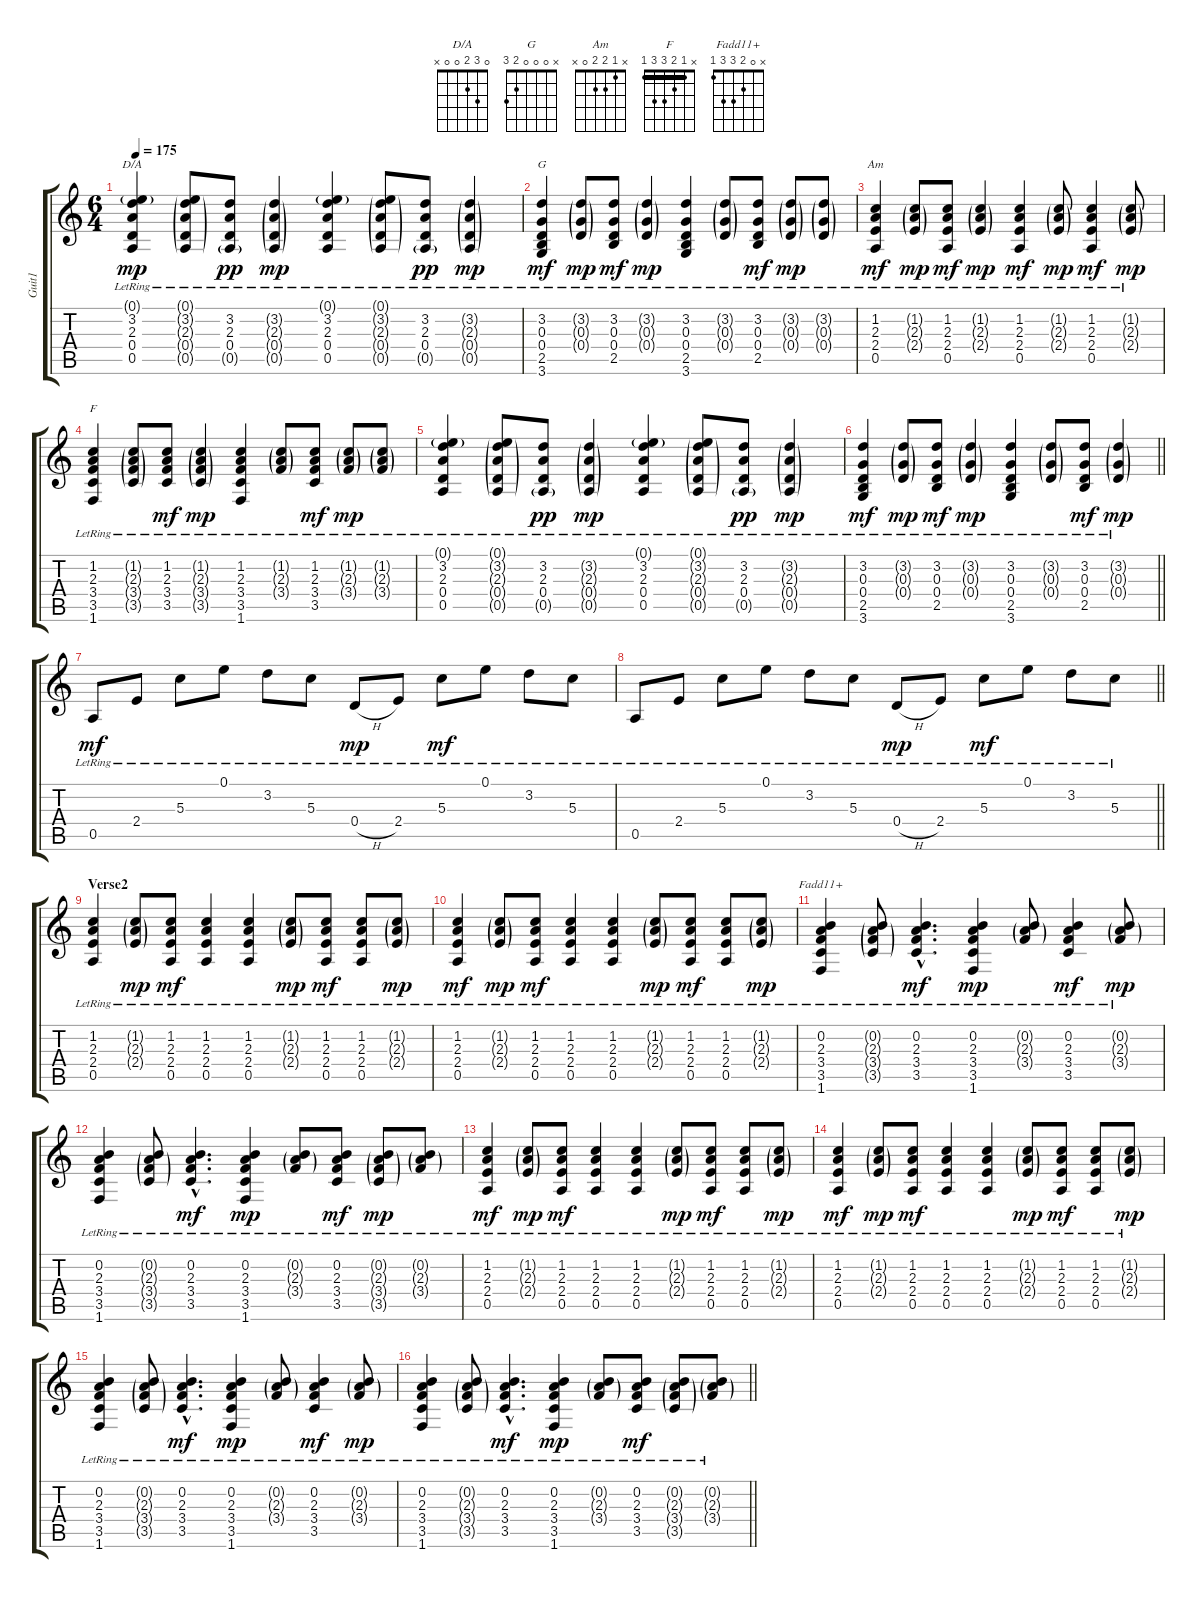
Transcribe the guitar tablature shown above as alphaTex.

\track ("Guit1" "Guit1") {instrument acousticguitarsteel}
\staff {score tabs}
\tuning (E4 B3 G3 D3 A2 E2) {hide}
\chord ("D/A" 0 3 2 0 0 x)
\chord ("G" x 0 0 0 2 3)
\chord ("Am" x 1 2 2 0 x)
\chord ("F" x 1 2 3 3 1) {barre 1}
\chord ("Fadd11+" x 0 2 3 3 1)
\ts (6 4)
\tempo 175
\clef g2
\ks c
(0.1{g lr} 3.2{lr} 2.3{lr} 0.4{lr} 0.5{lr}).4{ch "D/A" dy mp} (0.1{g lr} 3.2{g lr} 2.3{g lr} 0.4{g lr} 0.5{g lr}).8 (3.2{lr} 2.3{lr} 0.4{lr} 0.5{g lr}).8{dy pp} (3.2{g lr} 2.3{g lr} 0.4{g lr} 0.5{g lr}).4{dy mp} (0.1{g lr} 3.2{lr} 2.3{lr} 0.4{lr} 0.5{lr}).4 (0.1{g lr} 3.2{g lr} 2.3{g lr} 0.4{g lr} 0.5{g lr}).8 (3.2{lr} 2.3{lr} 0.4{lr} 0.5{g lr}).8{dy pp} (3.2{g lr} 2.3{g lr} 0.4{g lr} 0.5{g lr}).4{dy mp} |
(3.2{lr} 0.3{lr} 0.4{lr} 2.5{lr} 3.6{lr}).4{ch "G" dy mf} (3.2{g lr} 0.3{g lr} 0.4{g lr}).8{dy mp} (3.2{lr} 0.3{lr} 0.4{lr} 2.5{lr}).8{dy mf} (3.2{g lr} 0.3{g lr} 0.4{g lr}).4{dy mp} (3.2{lr} 0.3{lr} 0.4{lr} 2.5 3.6).4 (3.2{g lr} 0.3{g lr} 0.4{g lr}).8 (3.2{lr} 0.3{lr} 0.4{lr} 2.5{lr}).8{dy mf} (3.2{g lr} 0.3{g lr} 0.4{g lr}).8{dy mp} (3.2{g lr} 0.3{g lr} 0.4{g lr}).8 |
(1.2{lr} 2.3{lr} 2.4{lr} 0.5{lr}).4{ch "Am" dy mf} (1.2{g lr} 2.3{g lr} 2.4{g lr}).8{dy mp} (1.2{lr} 2.3{lr} 2.4{lr} 0.5{lr}).8{dy mf} (1.2{g lr} 2.3{g lr} 2.4{g lr}).4{dy mp} (1.2{lr} 2.3{lr} 2.4{lr} 0.5{lr}).4{dy mf} (1.2{g lr} 2.3{g lr} 2.4{g lr}).8{dy mp} (1.2{lr} 2.3{lr} 2.4{lr} 0.5{lr}).4{dy mf} (1.2{g lr} 2.3{g lr} 2.4{g lr}).8{dy mp} |
(1.2{lr} 2.3{lr} 3.4{lr} 3.5{lr} 1.6{lr}).4{ch "F"} (1.2{g lr} 2.3{g lr} 3.4{g lr} 3.5{g}).8 (1.2{lr} 2.3{lr} 3.4{lr} 3.5{lr}).8{dy mf} (1.2{g lr} 2.3{g lr} 3.4{g lr} 3.5{g}).4{dy mp} (1.2{lr} 2.3{lr} 3.4{lr} 3.5{lr} 1.6{lr}).4 (1.2{g lr} 2.3{g lr} 3.4{g lr}).8 (1.2{lr} 2.3{lr} 3.4{lr} 3.5{lr}).8{dy mf} (1.2{g lr} 2.3{g lr} 3.4{g lr}).8{dy mp} (1.2{g lr} 2.3{g lr} 3.4{g lr}).8 |
(0.1{g lr} 3.2{lr} 2.3{lr} 0.4{lr} 0.5{lr}).4 (0.1{g lr} 3.2{g lr} 2.3{g lr} 0.4{g lr} 0.5{g lr}).8 (3.2{lr} 2.3{lr} 0.4{lr} 0.5{g lr}).8{dy pp} (3.2{g lr} 2.3{g lr} 0.4{g lr} 0.5{g lr}).4{dy mp} (0.1{g lr} 3.2{lr} 2.3{lr} 0.4{lr} 0.5{lr}).4 (0.1{g lr} 3.2{g lr} 2.3{g lr} 0.4{g lr} 0.5{g lr}).8 (3.2{lr} 2.3{lr} 0.4{lr} 0.5{g lr}).8{dy pp} (3.2{g lr} 2.3{g lr} 0.4{g lr} 0.5{g lr}).4{dy mp} |
\barLineRight lightlight
(3.2{lr} 0.3{lr} 0.4{lr} 2.5{lr} 3.6{lr}).4{dy mf} (3.2{g lr} 0.3{g lr} 0.4{g lr}).8{dy mp} (3.2{lr} 0.3{lr} 0.4{lr} 2.5{lr}).8{dy mf} (3.2{g lr} 0.3{g lr} 0.4{g lr}).4{dy mp} (3.2{lr} 0.3{lr} 0.4{lr} 2.5 3.6).4 (3.2{g lr} 0.3{g lr} 0.4{g lr}).8 (3.2{lr} 0.3{lr} 0.4{lr} 2.5{lr}).8{dy mf} (3.2{g lr} 0.3{g lr} 0.4{g lr}).4{dy mp} |
0.5{lr}.8{dy mf} 2.4{lr}.8 5.3{lr}.8 0.1{lr}.8 3.2{lr}.8 5.3{lr}.8 0.4{h lr}.8{dy mp} 2.4{lr}.8 5.3{lr}.8{dy mf} 0.1{lr}.8 3.2{lr}.8 5.3{lr}.8 |
\barLineRight lightlight
0.5{lr}.8 2.4{lr}.8 5.3{lr}.8 0.1{lr}.8 3.2{lr}.8 5.3{lr}.8 0.4{h lr}.8{dy mp} 2.4{lr}.8 5.3{lr}.8{dy mf} 0.1{lr}.8 3.2{lr}.8 5.3{lr}.8 |
\section ("" "Verse2")
(1.2{lr} 2.3{lr} 2.4{lr} 0.5{lr}).4 (1.2{g lr} 2.3{g lr} 2.4{g lr}).8{dy mp} (1.2{lr} 2.3{lr} 2.4{lr} 0.5{lr}).8{dy mf} (1.2{lr} 2.3{lr} 2.4{lr} 0.5{lr}).4 (1.2{lr} 2.3{lr} 2.4{lr} 0.5{lr}).4 (1.2{g lr} 2.3{g lr} 2.4{g lr}).8{dy mp} (1.2{lr} 2.3{lr} 2.4{lr} 0.5{lr}).8{dy mf} (1.2{lr} 2.3{lr} 2.4{lr} 0.5{lr}).8 (1.2{g lr} 2.3{g lr} 2.4{g lr}).8{dy mp} |
(1.2{lr} 2.3{lr} 2.4{lr} 0.5{lr}).4{dy mf} (1.2{g lr} 2.3{g lr} 2.4{g lr}).8{dy mp} (1.2{lr} 2.3{lr} 2.4{lr} 0.5{lr}).8{dy mf} (1.2{lr} 2.3{lr} 2.4{lr} 0.5{lr}).4 (1.2{lr} 2.3{lr} 2.4{lr} 0.5{lr}).4 (1.2{g lr} 2.3{g lr} 2.4{g lr}).8{dy mp} (1.2{lr} 2.3{lr} 2.4{lr} 0.5{lr}).8{dy mf} (1.2{lr} 2.3{lr} 2.4{lr} 0.5{lr}).8 (1.2{g lr} 2.3{g lr} 2.4{g lr}).8{dy mp} |
(0.2{lr} 2.3{lr} 3.4{lr} 3.5{lr} 1.6{lr}).4{ch "Fadd11+"} (0.2{g lr} 2.3{g lr} 3.4{g lr} 3.5{g}).8 (0.2{hac lr} 2.3{hac lr} 3.4{hac lr} 3.5{hac lr}).4{d dy mf} (0.2{lr} 2.3{lr} 3.4{lr} 3.5{lr} 1.6{lr}).4{dy mp} (0.2{g lr} 2.3{g lr} 3.4{g lr}).8 (0.2{lr} 2.3{lr} 3.4{lr} 3.5{lr}).4{dy mf} (0.2{g lr} 2.3{g lr} 3.4{g lr}).8{dy mp} |
(0.2{lr} 2.3{lr} 3.4{lr} 3.5{lr} 1.6{lr}).4 (0.2{g lr} 2.3{g lr} 3.4{g lr} 3.5{g}).8 (0.2{hac lr} 2.3{hac lr} 3.4{hac lr} 3.5{hac lr}).4{d dy mf} (0.2{lr} 2.3{lr} 3.4{lr} 3.5{lr} 1.6{lr}).4{dy mp} (0.2{g lr} 2.3{g lr} 3.4{g lr}).8 (0.2{lr} 2.3{lr} 3.4{lr} 3.5{lr}).8{dy mf} (0.2{g lr} 2.3{g lr} 3.4{g lr} 3.5{g lr}).8{dy mp} (0.2{g lr} 2.3{g lr} 3.4{g lr}).8 |
(1.2{lr} 2.3{lr} 2.4{lr} 0.5{lr}).4{dy mf} (1.2{g lr} 2.3{g lr} 2.4{g lr}).8{dy mp} (1.2{lr} 2.3{lr} 2.4{lr} 0.5{lr}).8{dy mf} (1.2{lr} 2.3{lr} 2.4{lr} 0.5{lr}).4 (1.2{lr} 2.3{lr} 2.4{lr} 0.5{lr}).4 (1.2{g lr} 2.3{g lr} 2.4{g lr}).8{dy mp} (1.2{lr} 2.3{lr} 2.4{lr} 0.5{lr}).8{dy mf} (1.2{lr} 2.3{lr} 2.4{lr} 0.5{lr}).8 (1.2{g lr} 2.3{g lr} 2.4{g lr}).8{dy mp} |
(1.2{lr} 2.3{lr} 2.4{lr} 0.5{lr}).4{dy mf} (1.2{g lr} 2.3{g lr} 2.4{g lr}).8{dy mp} (1.2{lr} 2.3{lr} 2.4{lr} 0.5{lr}).8{dy mf} (1.2{lr} 2.3{lr} 2.4{lr} 0.5{lr}).4 (1.2{lr} 2.3{lr} 2.4{lr} 0.5{lr}).4 (1.2{g lr} 2.3{g lr} 2.4{g lr}).8{dy mp} (1.2{lr} 2.3{lr} 2.4{lr} 0.5{lr}).8{dy mf} (1.2{lr} 2.3{lr} 2.4{lr} 0.5{lr}).8 (1.2{g lr} 2.3{g lr} 2.4{g lr}).8{dy mp} |
(0.2{lr} 2.3{lr} 3.4{lr} 3.5{lr} 1.6{lr}).4 (0.2{g lr} 2.3{g lr} 3.4{g lr} 3.5{g}).8 (0.2{hac lr} 2.3{hac lr} 3.4{hac lr} 3.5{hac lr}).4{d dy mf} (0.2{lr} 2.3{lr} 3.4{lr} 3.5{lr} 1.6{lr}).4{dy mp} (0.2{g lr} 2.3{g lr} 3.4{g lr}).8 (0.2{lr} 2.3{lr} 3.4{lr} 3.5{lr}).4{dy mf} (0.2{g lr} 2.3{g lr} 3.4{g lr}).8{dy mp} |
\barLineRight lightlight
(0.2{lr} 2.3{lr} 3.4{lr} 3.5{lr} 1.6{lr}).4 (0.2{g lr} 2.3{g lr} 3.4{g lr} 3.5{g}).8 (0.2{hac lr} 2.3{hac lr} 3.4{hac lr} 3.5{hac lr}).4{d dy mf} (0.2{lr} 2.3{lr} 3.4{lr} 3.5{lr} 1.6{lr}).4{dy mp} (0.2{g lr} 2.3{g lr} 3.4{g lr}).8 (0.2{lr} 2.3{lr} 3.4{lr} 3.5{lr}).8{dy mf} (0.2{g lr} 2.3{g lr} 3.4{g lr} 3.5{g lr}).8 (0.2{g lr} 2.3{g lr} 3.4{g lr}).8
